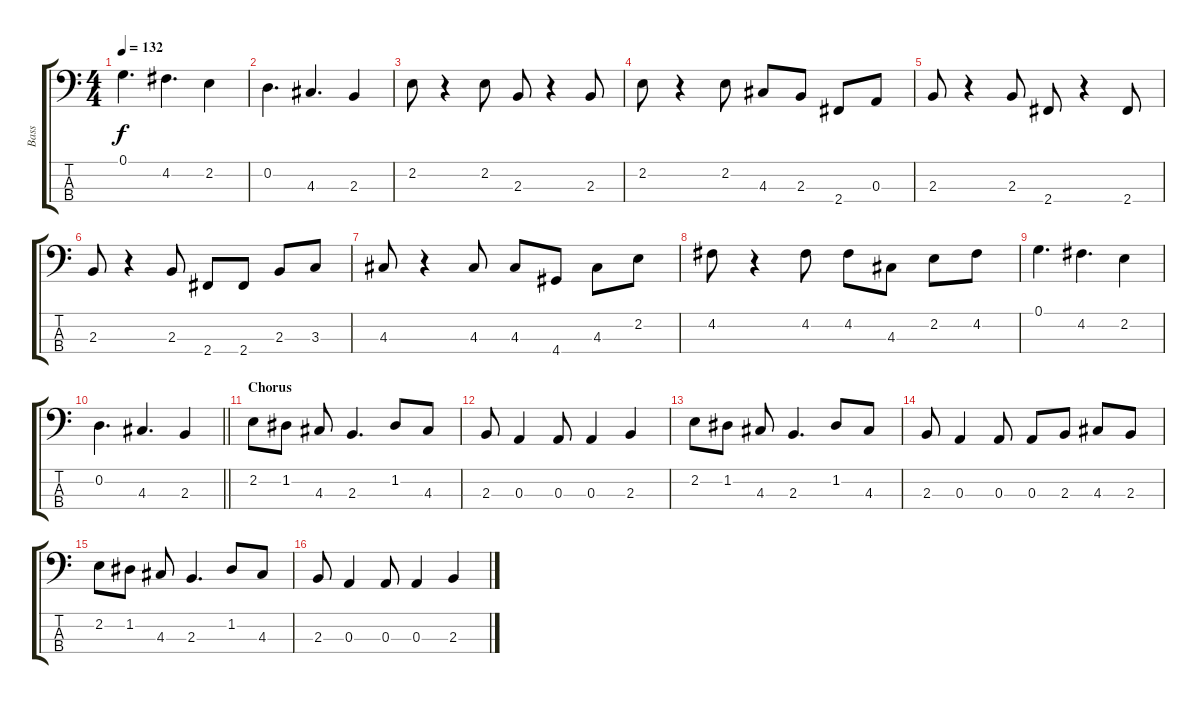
\track ("Bass" "Bass") {instrument electricbassfinger}
\staff {score tabs}
\tuning (G2 D2 A1 E1) {hide}
\ts (4 4)
\tempo 132
\clef f4
\ks c
0.1.4{d dy f} 4.2.4{d} 2.2.4 |
0.2.4{d} 4.3.4{d} 2.3.4 |
2.2.8 r.4 2.2.8 2.3.8 r.4 2.3.8 |
2.2.8 r.4 2.2.8 4.3.8 2.3.8 2.4.8 0.3.8 |
2.3.8 r.4 2.3.8 2.4.8 r.4 2.4.8 |
2.3.8 r.4 2.3.8 2.4.8 2.4.8 2.3.8 3.3.8 |
4.3.8 r.4 4.3.8 4.3.8 4.4.8 4.3.8 2.2.8 |
4.2.8 r.4 4.2.8 4.2.8 4.3.8 2.2.8 4.2.8 |
0.1.4{d} 4.2.4{d} 2.2.4 |
\barLineRight lightlight
0.2.4{d} 4.3.4{d} 2.3.4 |
\section ("" "Chorus")
2.2.8 1.2.8 4.3.8 2.3.4{d} 1.2.8 4.3.8 |
2.3.8 0.3.4 0.3.8 0.3.4 2.3.4 |
2.2.8 1.2.8 4.3.8 2.3.4{d} 1.2.8 4.3.8 |
2.3.8 0.3.4 0.3.8 0.3.8 2.3.8 4.3.8 2.3.8 |
2.2.8 1.2.8 4.3.8 2.3.4{d} 1.2.8 4.3.8 |
2.3.8 0.3.4 0.3.8 0.3.4 2.3.4
